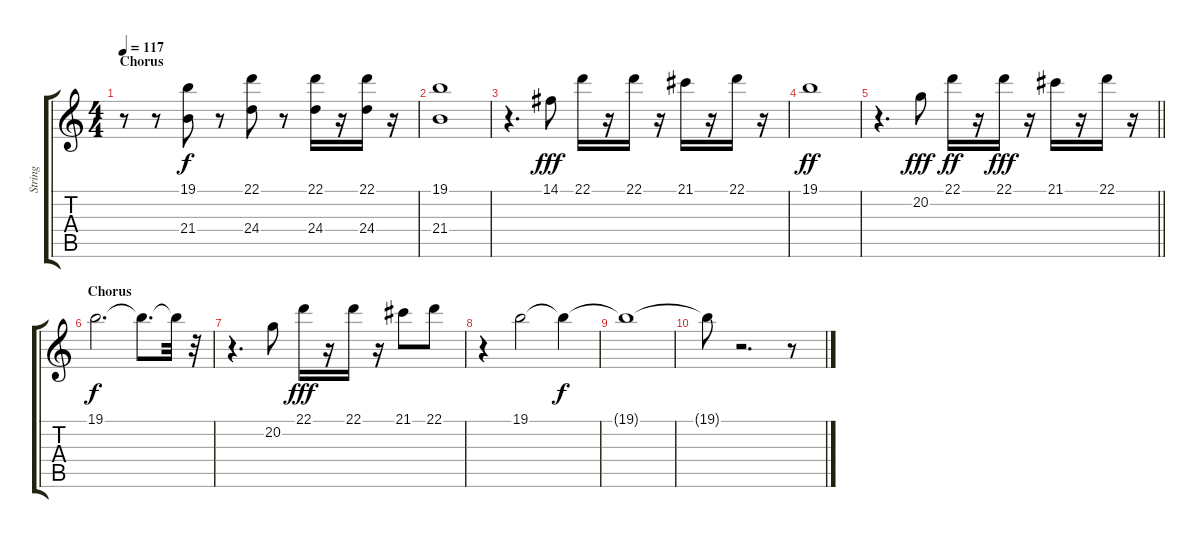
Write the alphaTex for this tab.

\track ("String" "String") {instrument stringensemble1}
\staff {score tabs}
\tuning (E4 B3 G3 D3 A2 E2) {hide}
\ts (4 4)
\section ("" "Chorus")
\tempo 117
\clef g2
\ks c
r.8{dy f} r.8 (19.1 21.4).8 r.8 (22.1 24.4).8 r.8 (22.1 24.4).16 r.16 (22.1 24.4).16 r.16 |
(19.1 21.4).1 |
r.4{d} 14.1.8{dy fff} 22.1.16 r.16 22.1.16 r.16 21.1.16 r.16 22.1.16 r.16 |
19.1.1{dy ff} |
\barLineRight lightlight
r.4{d} 20.2.8{dy fff} 22.1.16{dy ff} r.16 22.1.16{dy fff} r.16 21.1.16 r.16 22.1.16 r.16 |
\section ("" "Chorus")
19.1.2{d dy f} 19.1{t}.8{d} 19.1{t}.32 r.32 |
r.4{d} 20.2.8 22.1.16{dy fff} r.16 22.1.16 r.16 21.1.8 22.1.8 |
r.4 19.1.2 19.1{t}.4{dy f} |
19.1{t}.1 |
19.1{t}.8 r.2{d} r.8
